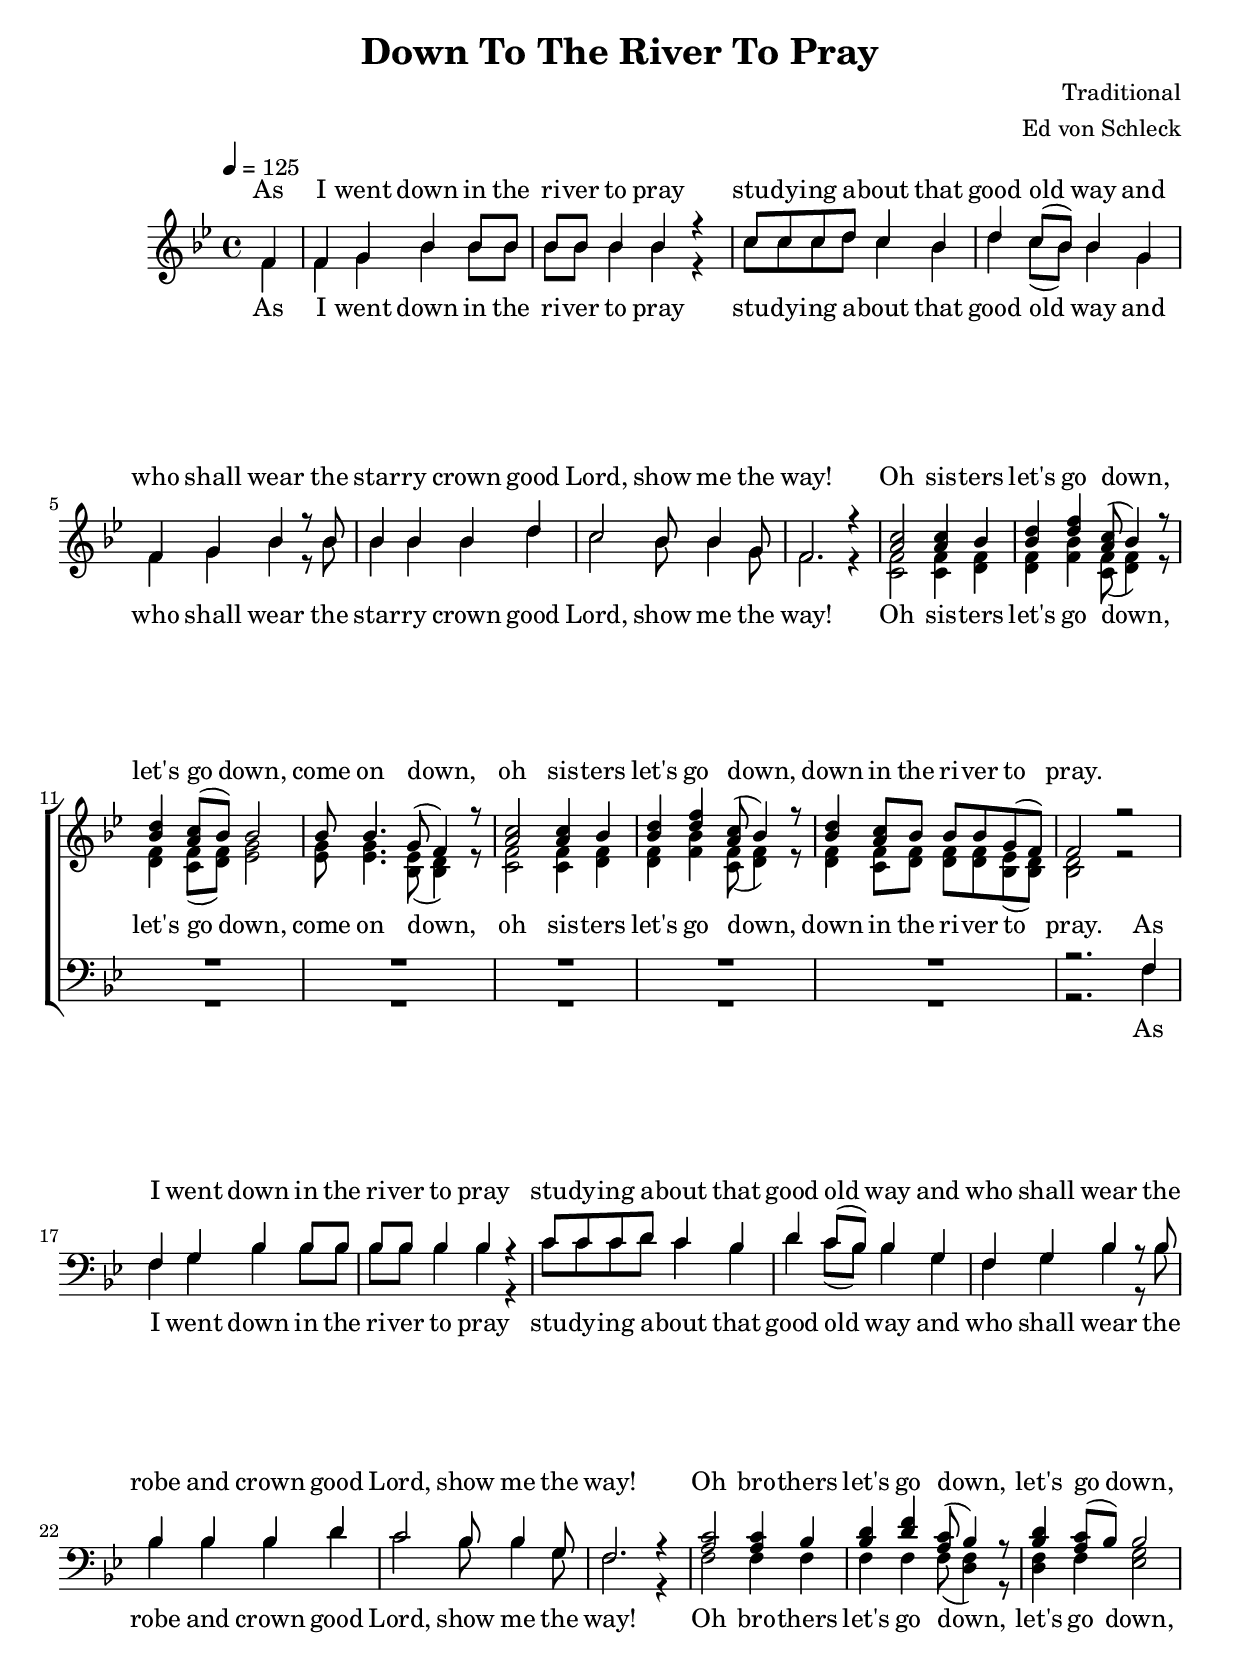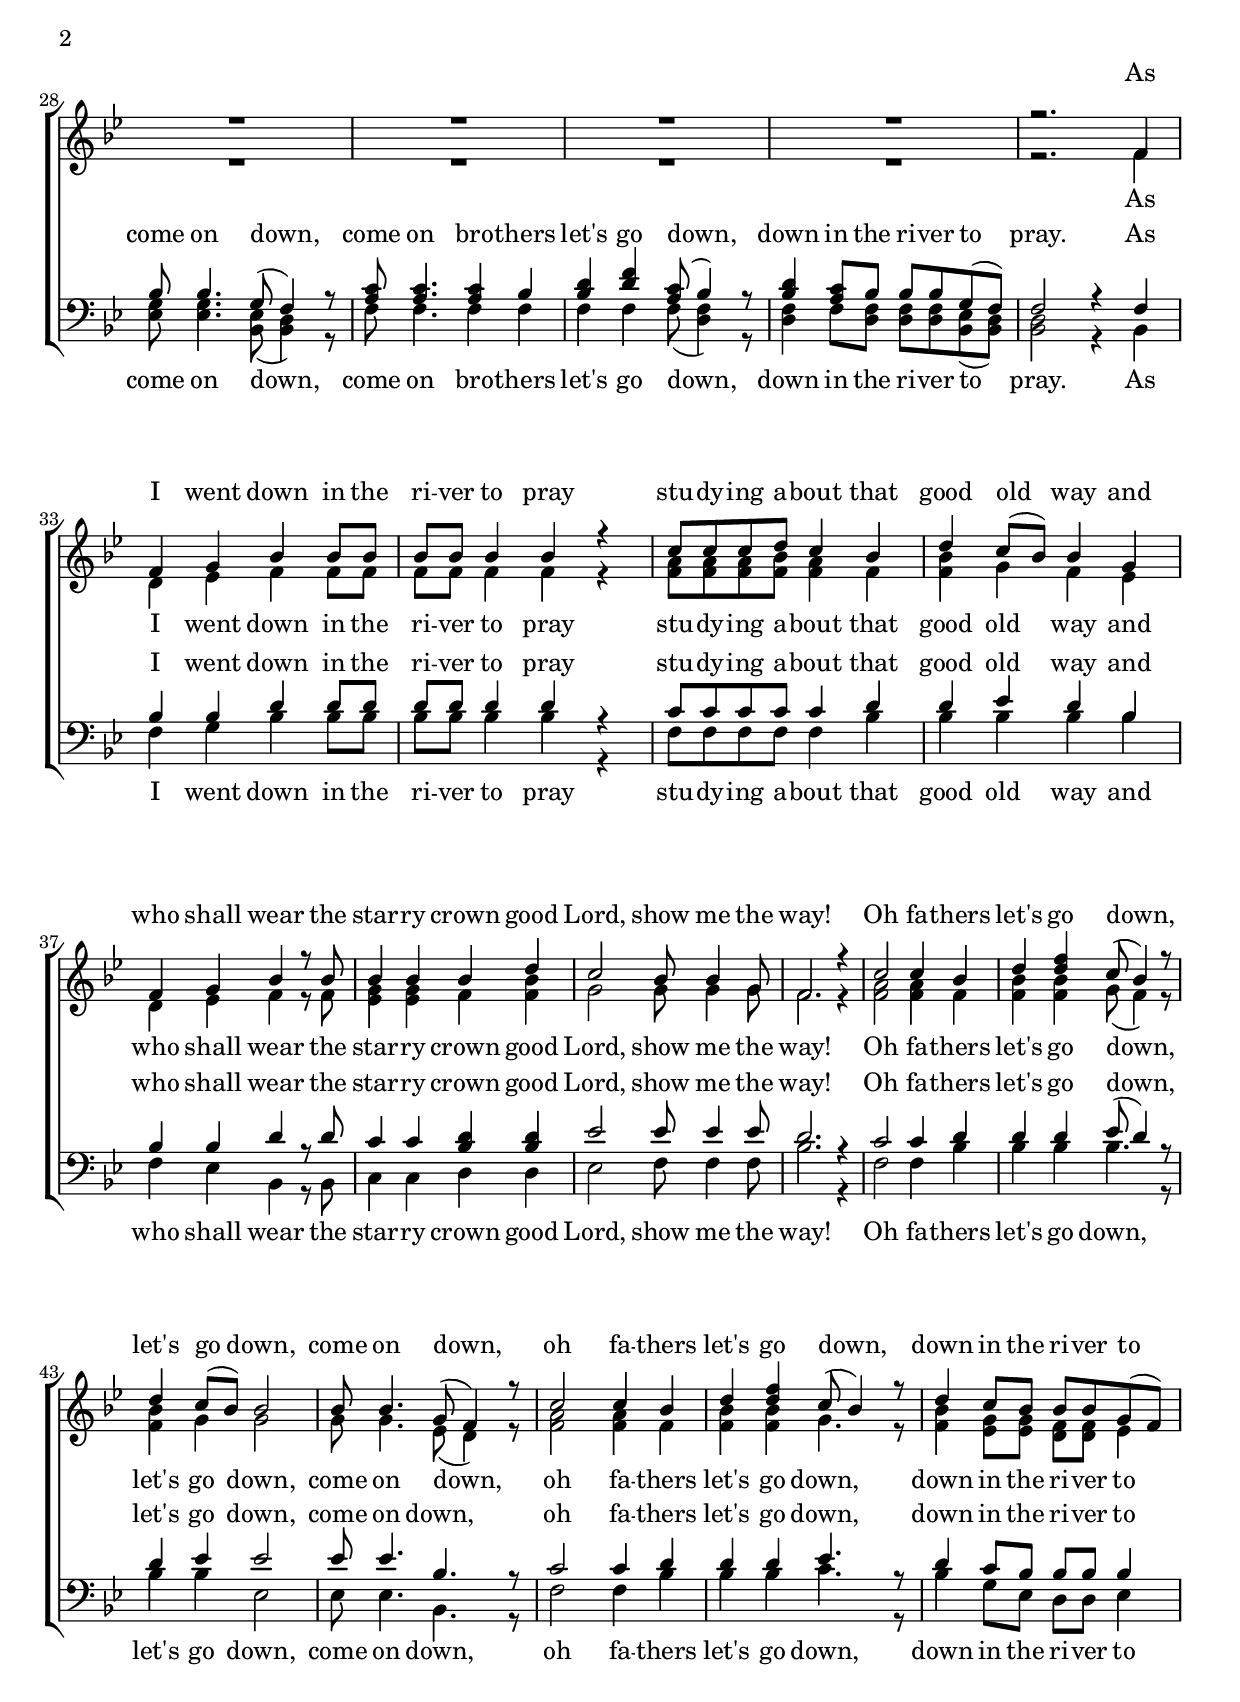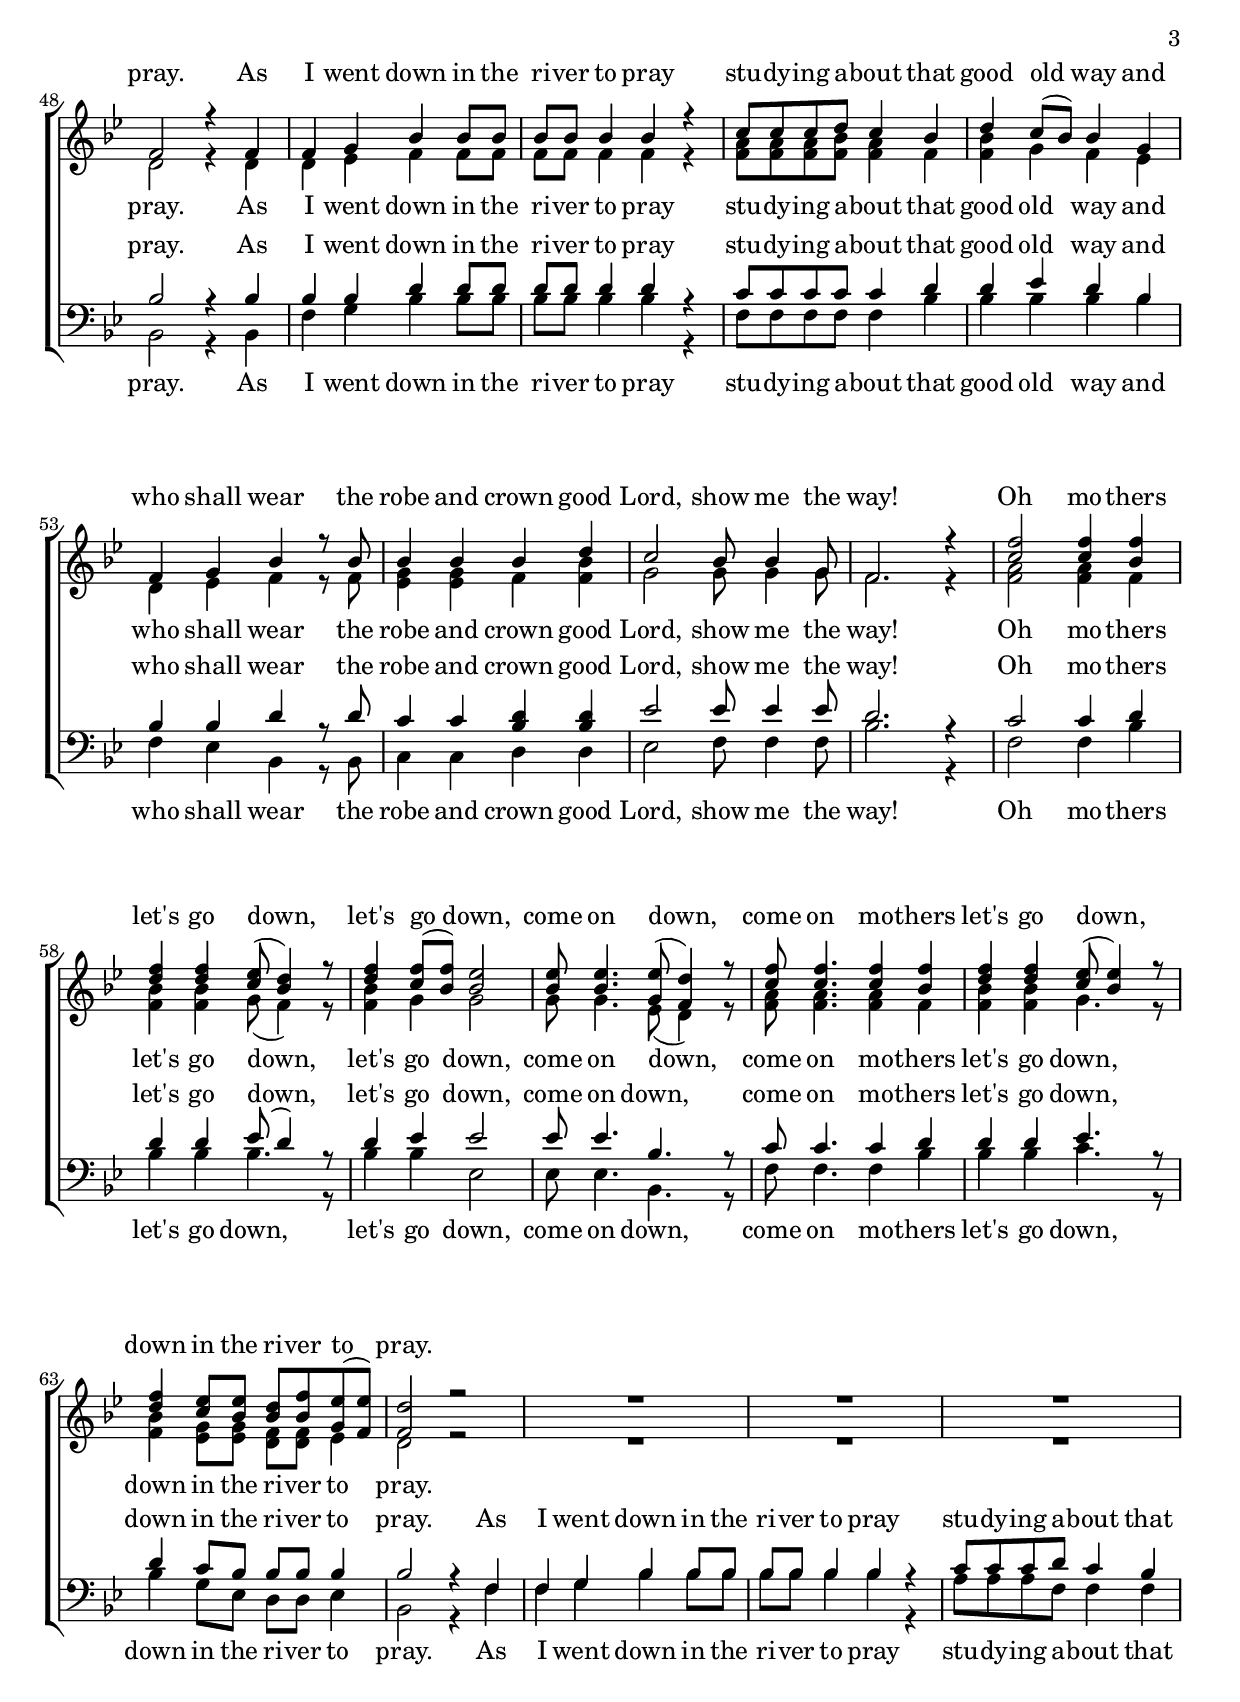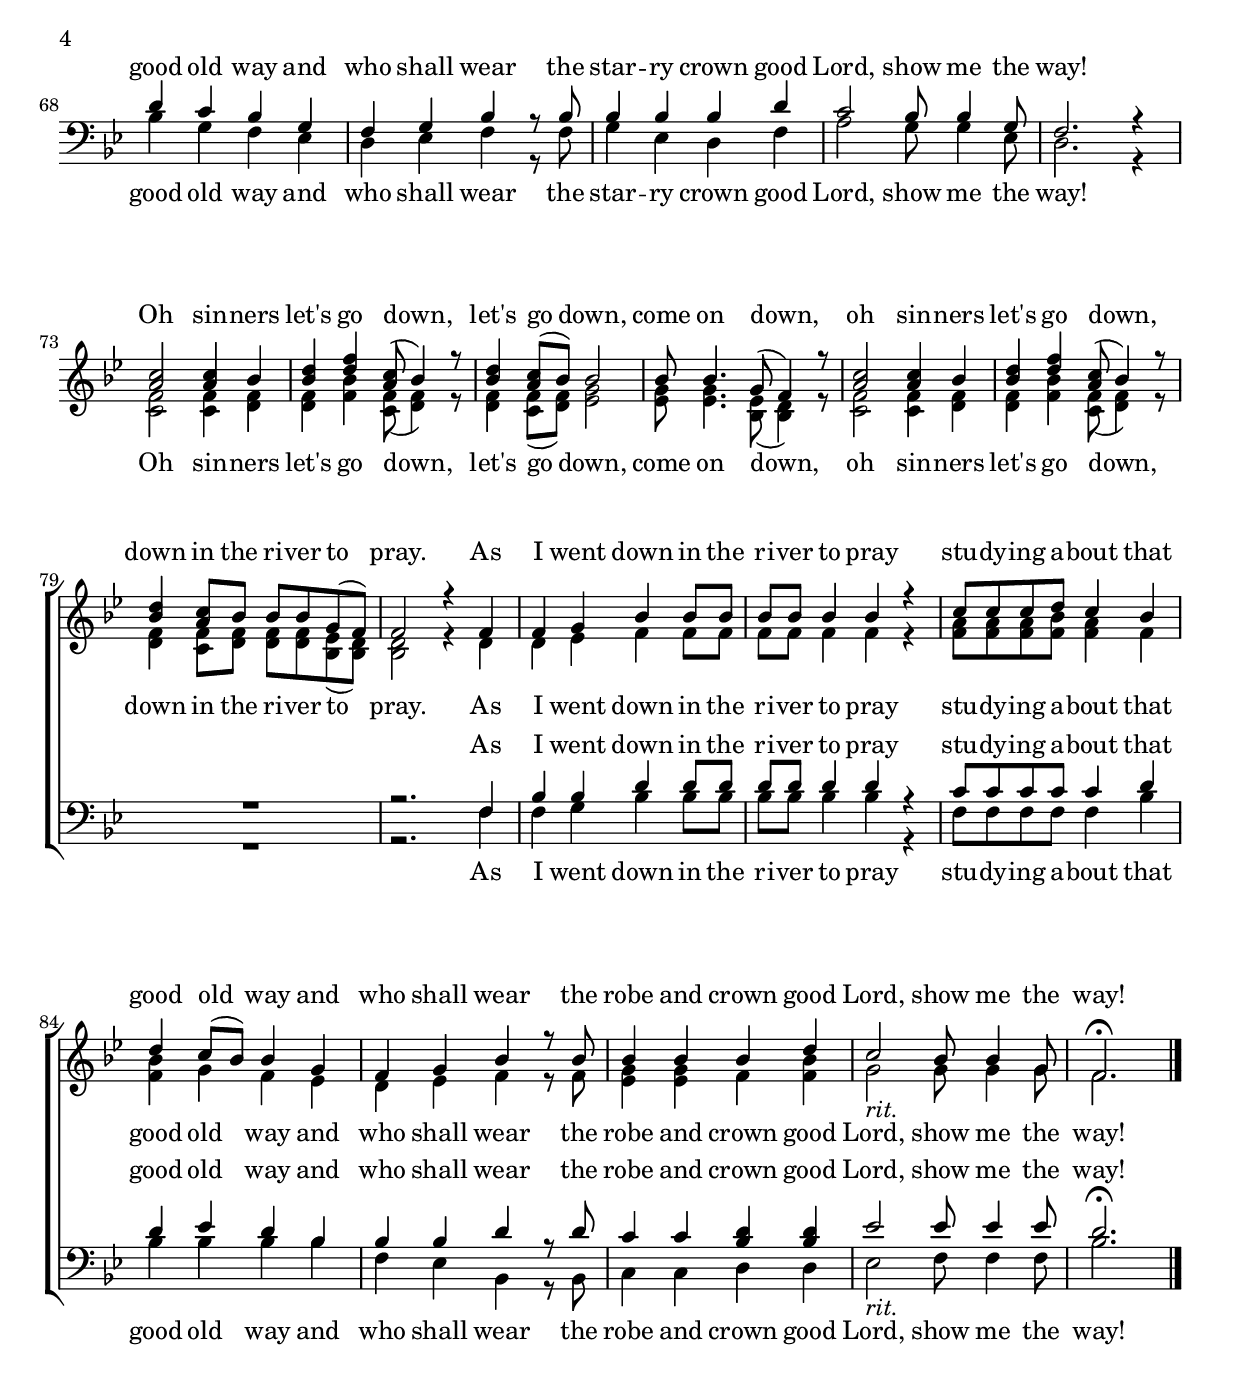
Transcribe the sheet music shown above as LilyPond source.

\version "2.16.2"

\header {
  title = "Down To The River To Pray"
  composer = "Traditional"
  arranger = "Ed von Schleck"
}

\paper {
  top-system-spacing #'basic-distance = #10
  score-system-spacing #'basic-distance = #20
  system-system-spacing #'basic-distance = #20
  last-bottom-spacing #'basic-distance = #10

  %system-system-spacing = #'((padding . 0) (basic-distance . 0.1))
  %ragged-last-bottom = ##f
  %ragged-bottom = ##f
}

global = {
  \key a \major
  \time 4/4
  \tempo 4 = 125
  \partial 4
}


verseOne = \lyricmode {
  As I went down in the ri -- ver to pray
  stu -- dy -- ing a -- bout that good old way
  and who shall wear the star -- ry crown
  good Lord, show me the way!
}

chorusOne = \lyricmode {
  Oh sis -- ters let's go down,
  let's go down, come on down,
  oh sis -- ters let's go down,
  down in the ri -- ver to pray.
}

verseTwo = \lyricmode {
  As I went down in the ri -- ver to pray
  stu -- dy -- ing a -- bout that good old way
  and who shall wear the robe and crown
  good Lord, show me the way!
}

chorusTwo = \lyricmode {
  Oh bro -- thers let's go down,
  let's go down, come on down,
  come on bro -- thers let's go down,
  down in the ri -- ver to pray.
}

chorusThree = \lyricmode {
  Oh fa -- thers let's go down,
  let's go down, come on down,
  oh fa -- thers let's go down,
  down in the ri -- ver to pray.
}

chorusFour = \lyricmode {
  Oh mo -- thers let's go down,
  let's go down, come on down,
  come on mo -- thers let's go down,
  down in the ri -- ver to pray.
}

chorusFive = \lyricmode {
  Oh sin -- ners let's go down,
  let's go down, come on down,
  oh sin -- ners let's go down,
  down in the ri -- ver to pray.
}

chordNames = \chordmode {
  \global
  \germanChords
  \set chordChanges = ##t
  s4
  % Strophe

  % Refrain

  % Strophe

  % Refrain
}

sopMusic = \relative c' {
  e4

  % Strophe
  e fis a a8 a
  a a a4 a r
  b8 b b cis b4 a
  cis b8( a) a4 fis

  e fis a r8 a
  a4 a a cis
  b2 a8 a4 fis8
  e2. r4

  % Refrain
  <gis b>2 q4 a
  <a cis> <cis e> <gis b>8( a4) r8
  <a cis>4 <gis b>8( a) a2
  a8 a4. fis8( e4) r8

  <gis b>2 q4 a
  <a cis> <cis e> <gis b>8( a4) r8
  <a cis>4 <gis b>8 a a a fis( e)
  e2 r

  R1*15
  r2. e4

  % Strophe
  e fis a a8 a
  a a a4 a r
  b8 b b cis b4 a
  cis b8( a) a4 fis

  e fis a r8 a
  a4 a a cis
  b2 a8 a4 fis8
  e2. r4

  % Refrain
  b'2 b4 a
  cis <cis e> b8( a4) r8
  cis4 b8( a) a2
  a8 a4. fis8( e4) r8

  b'2 b4 a
  cis <cis e> b8( a4) r8
  cis4 b8 a a a fis( e)
  e2 r4 e

  % Strophe
  e fis a a8 a
  a a a4 a r
  b8 b b cis b4 a
  cis b8( a) a4 fis

  e fis a r8 a
  a4 a a cis
  b2 a8 a4 fis8
  e2. r4

  % Refrain
  <b' e>2 <b e>4 <a e'>
  <cis e> <cis e> <b d>8( <a cis>4) r8
  <cis e>4 <b e>8( <a e'>) <a d>2
  <a d>8 <a d>4. <fis d'>8( <e cis'>4) r8

  <b' e>8 <b e>4. <b e>4 <a e'>
  <cis e> <cis e> <b d>8( <a d>4) r8
  <cis e>4 <b d>8 <a d> <a cis> <a e'> <fis d'>( <e d'>)
  <e cis'>2 r2

  % Strophe
  R1*8

  % Refrain
  <gis b>2 q4 a
  <a cis> <cis e> <gis b>8( a4) r8
  <a cis>4 <gis b>8( a) a2
  a8 a4. fis8( e4) r8

  <gis b>2 q4 a
  <a cis> <cis e> <gis b>8( a4) r8
  <a cis>4 <gis b>8 a a a fis( e)
  e2 r4 e

  % Strophe
  e fis a a8 a
  a a a4 a r
  b8 b b cis b4 a
  cis b8( a) a4 fis

  e fis a r8 a
  a4 a a cis
  b2_\markup{ \italic rit.} a8 a4 fis8
  e2.\fermata
  \bar "|."

}
sopWords = \lyricmode {
  \verseOne
  \chorusOne
  \verseOne
  \chorusThree
  \verseTwo
  \chorusFour
  \chorusFive
  \verseTwo
}

altoMusic = \relative c' {
  e4

  % Strophe
  e fis a a8 a
  a a a4 a r
  b8 b b cis b4 a
  cis b8( a) a4 fis

  e fis a r8 a
  a4 a a cis
  b2 a8 a4 fis8
  e2. r4


  % Refrain
  <b e>2 q4 <cis e>
  <cis e> <e a> <b e>8( <cis e>4) r8
  <cis e>4 <b e>8( <cis e>) <d fis>2
  q8 q4. <a d>8( <a cis>4) r8

  <b e>2 q4 <cis e>
  <cis e> <e a> <b e>8( <cis e>4) r8
  <cis e>4 <b e>8 <cis e> q q <a d>( <a cis>)
  q2 r

  R1*15

  r2. e'4

  % Strophe
  cis4 d e e8 e
  e e e4 e r
  <e gis>8 q q <e a> <e gis>4 e
  <e a> fis e d

  cis d e r8 e
  <d fis>4 q e <e a>
  fis2 fis8 fis4 fis8
  e2. r4

  % Refrain
  <e gis>2 q4 e
  <e a> <e a> fis8( e4) r8
  <e a>4 fis4 fis2
  fis8 fis4. d8( cis4) r8

  <e gis>2 q4 e
  <e a> <e a> fis4. r8
  <e a>4 <d fis>8 q <cis e> q d4
  cis2 r4 cis

  % Strophe
  cis4 d e e8 e
  e e e4 e r
  <e gis>8 q q <e a> <e gis>4 e
  <e a> fis e d

  cis d e r8 e
  <d fis>4 q e <e a>
  fis2 fis8 fis4 fis8
  e2. r4

  % Refrain
  <e gis>2 q4 e
  <e a> <e a> fis8( e4) r8
  <e a>4 fis4 fis2
  fis8 fis4. d8( cis4) r8

  <e gis>8 q4. q4 e
  <e a> <e a> fis4. r8
  <e a>4 <d fis>8 q <cis e> q d4
  cis2 r

  % Strophe
  R1*8

  % Refrain
  <b e>2 q4 <cis e>
  <cis e> <e a> <b e>8( <cis e>4) r8
  <cis e>4 <b e>8( <cis e>) <d fis>2
  q8 q4. <a d>8( <a cis>4) r8

  <b e>2 q4 <cis e>
  <cis e> <e a> <b e>8( <cis e>4) r8
  <cis e>4 <b e>8 <cis e> q q <a d>( <a cis>)
  q2 r4 cis

  % Strophe
  cis4 d e e8 e
  e e e4 e r
  <e gis>8 q q <e a> <e gis>4 e
  <e a> fis e d

  cis d e r8 e
  <d fis>4 q e <e a>
  fis2 fis8 fis4 fis8
  e2.
}
altoWords = \lyricmode {
  \verseOne
  \chorusOne
  \verseOne
  \chorusThree
  \verseTwo
  \chorusFour
  \chorusFive
  \verseTwo
}

tenorMusic = \relative c {
  r4
  R1*15

  r2. e4

  % Strophe
  e fis a a8 a
  a a a4 a r
  b8 b b cis b4 a
  cis b8( a) a4 fis

  e fis a r8 a
  a4 a a cis
  b2 a8 a4 fis8
  e2. r4

  % Refrain
  <gis b>2 q4 a
  <a cis> <cis e> <gis b>8( a4) r8
  <a cis>4 <gis b>8( a) a2
  a8 a4. fis8( e4) r8

  <gis b>8 q4. q4 a
  <a cis> <cis e> <gis b>8( a4) r8
  <a cis>4 <gis b>8 a a a fis( e)
  e2 r4 e

  % Strophe
  a4 a cis cis8 cis
  cis cis cis4 cis r
  b8 b b b b4 cis
  cis d cis a

  a a cis r8 cis
  b4 b <a cis> q
  d2 d8 d4 d8
  cis2. r4

  % Refrain
  b2 b4 cis
  cis cis d8( cis4) r8
  cis4 d d2
  d8 d4. a4. r8

  b2 b4 cis
  cis cis d4. r8
  cis4 b8 a a a a4
  a2 r4 a

  % Strophe
  a4 a cis cis8 cis
  cis cis cis4 cis r
  b8 b b b b4 cis
  cis d cis a

  a a cis r8 cis
  b4 b <a cis> q
  d2 d8 d4 d8
  cis2. r4

  % Refrain
  b2 b4 cis
  cis cis d8( cis4) r8
  cis4 d d2
  d8 d4. a4. r8

  b8 b4. b4 cis
  cis cis d4. r8
  cis4 b8 a a a a4
  a2 r4 e

  % Strophe
  e fis a a8 a
  a a a4 a r
  b8 b b cis b4 a
  cis b a fis

  e fis a r8 a
  a4 a a cis
  b2 a8 a4 fis8
  e2. r4

  % Refrain
  R1*7
  r2. e4

  % Strophe
  a4 a cis cis8 cis
  cis cis cis4 cis r
  b8 b b b b4 cis
  cis d cis a

  a a cis r8 cis
  b4 b <a cis> q
  d2_\markup{ \italic rit. } d8 d4 d8
  cis2.\fermata
}
tenorWords = \lyricmode {
  \verseTwo
  \chorusTwo
  \verseOne
  \chorusThree
  \verseTwo
  \chorusFour
  \verseOne
  \verseTwo
}

bassMusic = \relative c {
  r4
  R1*15
  
  r2. e4

  % Strophe
  e fis a a8 a
  a a a4 a r
  b8 b b cis b4 a
  cis b8( a) a4 fis

  e fis a r8 a
  a4 a a cis
  b2 a8 a4 fis8
  e2. r4


  % Refrain
  e2 e4 e
  e e e8( <cis e>4) r8
  <cis e>4 e <d fis>2
  q8 q4. <a d>8( <a cis>4) r8

  e'8 e4. e4 e
  e e e8( <cis e>4) r8
  <cis e>4 e8 <cis e> q q <a d>( <a cis>)
  q2 r4 a

  % Strophe
  e'4 fis a a8 a
  a a a4 a r
  e8 e e e e4 a
  a a a a

  e d a r8 a
  b4 b cis cis
  d2 e8 e4 e8
  a2. r4

  % Refrain
  e2 e4 a
  a a a4. r8
  a4 a d,2
  d8 d4. a4. r8

  e'2 e4 a
  a a b4. r8
  a4 fis8 d cis cis d4
  a2 r4 a

  % Strophe
  e'4 fis a a8 a
  a a a4 a r
  e8 e e e e4 a
  a a a a

  e d a r8 a
  b4 b cis cis
  d2 e8 e4 e8
  a2. r4

  % Refrain
  e2 e4 a
  a a a4. r8
  a4 a d,2
  d8 d4. a4. r8

  e'8 e4. e4 a
  a a b4. r8
  a4 fis8 d cis cis d4
  a2 r4 e'

  % Strophe
  e fis a a8 a
  a a a4 a r
  gis8 gis gis e e4 e
  a fis e d

  cis d e r8 e
  fis4 d cis e
  gis2 fis8 fis4 d8
  cis2. r4

  % Refrain
  R1*7
  r2. e4

  % Strophe
  e4 fis a a8 a
  a a a4 a r
  e8 e e e e4 a
  a a a a

  e d a r8 a
  b4 b cis cis
  d2 e8 e4 e8
  a2.
}
bassWords = \lyricmode {
  \verseTwo
  \chorusTwo
  \verseOne
  \chorusThree
  \verseTwo
  \chorusFour
  \verseOne
  \verseTwo
}

chordsPart = \new ChordNames \chordNames

choirPart = \new ChoirStaff <<
  \new Lyrics = "sopranos" \with {
    % this is needed for lyrics above a staff
    \override VerticalAxisGroup #'staff-affinity = #DOWN
  }
  \new Staff = "women" <<
    \new Voice = "sopranos" {
      \voiceOne
      << \transpose a bes { \global \sopMusic } >>
    }
    \new Voice = "altos" {
      \voiceTwo
      << \transpose a bes { \global \altoMusic } >>
    }
  >>
  \new Lyrics = "altos"
  \new Lyrics = "tenors" \with {
    % this is needed for lyrics above a staff
    \override VerticalAxisGroup #'staff-affinity = #DOWN
  }
  \new Staff = "men" <<
    \clef bass
    \new Voice = "tenors" {
      \voiceOne
      << \transpose a bes { \global \tenorMusic } >>
    }
    \new Voice = "basses" {
      \voiceTwo << \transpose a bes { \global \bassMusic } >>
    }
  >>
  \new Lyrics = "basses"
  \context Lyrics = "sopranos" \lyricsto "sopranos" \sopWords
  \context Lyrics = "altos" \lyricsto "altos" \altoWords
  \context Lyrics = "tenors" \lyricsto "tenors" \tenorWords
  \context Lyrics = "basses" \lyricsto "basses" \bassWords
>>

\score {
  <<
    \chordsPart
    \choirPart
  >>
  \layout {
    \context {
      \Staff
      \RemoveEmptyStaves
      \override VerticalAxisGroup #'remove-first = ##t
    }
  }
  \midi { }
}
